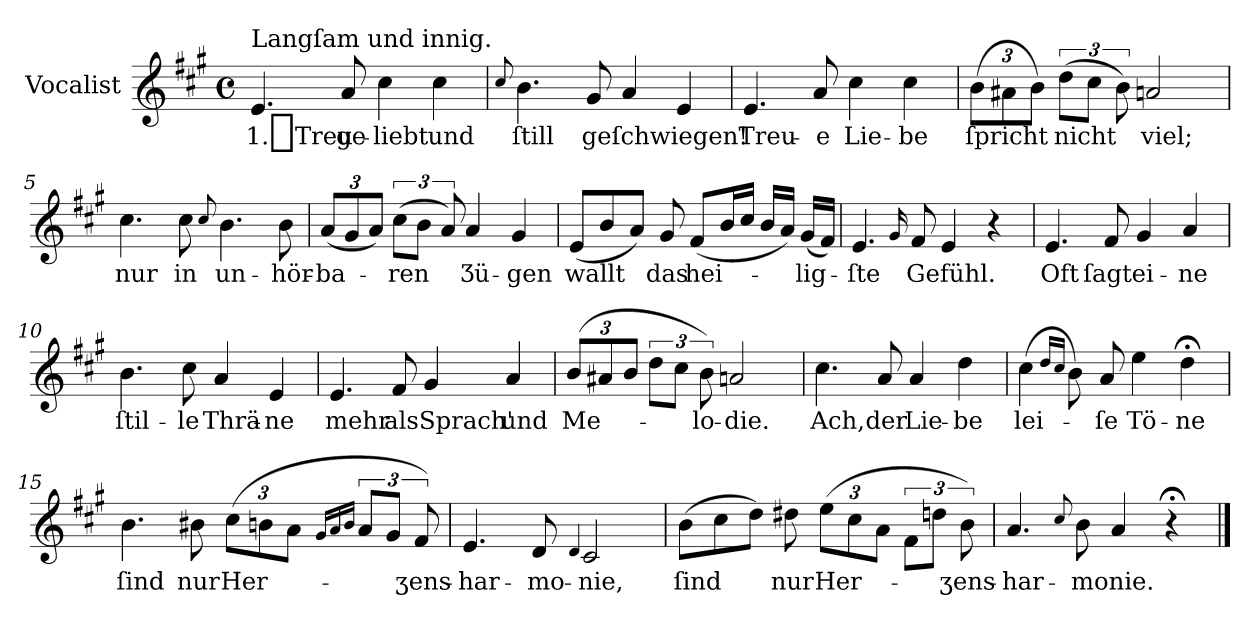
**kern	**text
*part1	*part1
*staff1	*staff1
*I"Vocalist	*
*clefG2	*
*k[f#c#g#]	*
*A:	*
*M4/4	*
*met(c)	*
=1	=1
!LO:TX:a:t=Langſam und innig.	!
4.e	1._Treu
8a	ge-
4cc#	-liebt
4cc#	und
=2	=2
8qqcc#	.
4.b	ſtill
8g#	geſchwiegen!
4a	.
4e	.
=3	=3
4.e	Treu-
8a	-e
4cc#	Lie-
4cc#	-be
=4	=4
(12b\L	ſpricht
12a#X	.
12bJ)	.
(12ddL	nicht
12cc#J	.
12b)	.
2an	viel;
=5	=5
4.cc#	nur
8cc#	in
8qqcc#	.
4.b	un-
8b	-hör-
=6	=6
(12aL	-ba-
12g#	.
12aJ)	.
(12cc#L	-ren
12bJ	.
12a)	.
4a	Ʒü-
4g#	-gen
=7	=7
(8eL	wallt
8b	.
8aJ)	.
8g#	das
(8f#L	hei-
16bL	.
16cc#JJ	.
16bLL	.
16aJJ)	.
(16g#LL	-lig-
16f#JJ)	.
=8	=8
4.e	-ſte
16qqg#	.
8f#	Gefühl.
4e	.
4r	.
=9	=9
4.e	Oft
8f#	ſagt
4g#	ei-
4a	-ne
=10	=10
4.b	ſtil-
8cc#	-le
4a	Thrä-
4e	-ne
=11	=11
4.e	mehr
8f#	als
4g#	Sprach'
4a	und
=12	=12
(12bL	Me-
12a#X	.
12bJ	.
12ddL	.
12cc#J	.
12b)	-lo-
2an	-die.
=13	=13
4.cc#	Ach,
8a	der
4a	Lie-
4dd	-be
=14	=14
(4cc#	lei-
16qqddLL	.
16qqcc#JJ	.
8b)	.
8a	-ſe
4ee	Tö-
4dd;<	-ne
=15	=15
4.b	ſind
8b#X	nur
(>12cc#L	Her-
12bn	.
12aJ	.
16qqg#LL	.
16qqa	.
16qqbJJ	.
12aL	.
12g#J	.
12f#)	-ʒens-
=16	=16
4.e	-har-
8d	-mo-
4qqd	.
2c#	-nie,
=17	=17
(8bL	ſind
8cc#	.
8ddJ)	.
8dd#X	nur
(12eeL	Her-
12cc#	.
12aJ	.
12f#\L	.
12ddnJ	.
12b)	-ʒens-
=18	=18
4.a	-har-
8qqcc#	.
8b	-monie.
4a	.
4r;<	.
==	==
*-	*-
